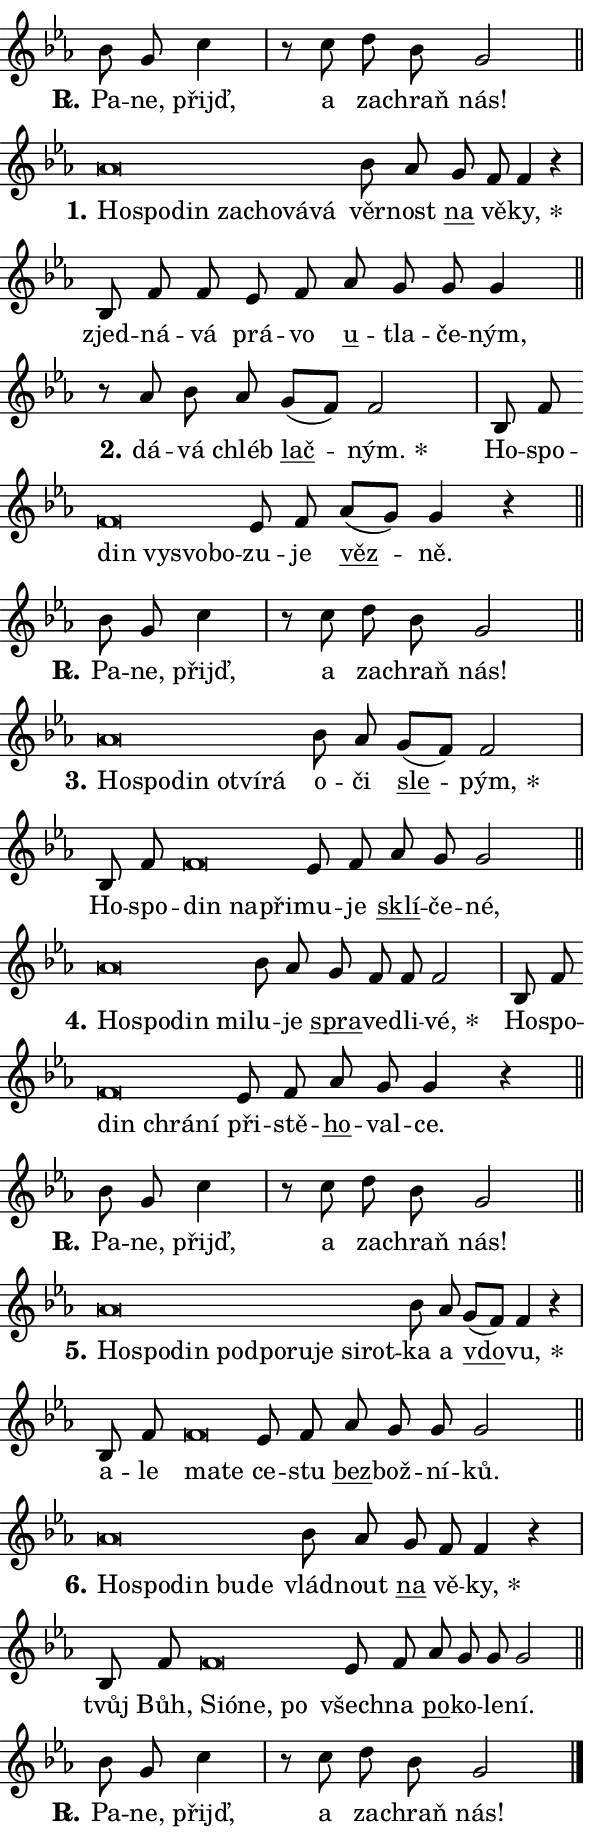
\version "2.24.0"
\header { tagline = "" }
\paper {
  indent = 0\cm
  top-margin = 0\cm
  right-margin = 0.13\cm % to fit lyric hyphens
  bottom-margin = 0\cm
  left-margin = 0\cm
  paper-width = 10\cm
  page-breaking = #ly:one-page-breaking
  system-system-spacing.basic-distance = #11
  score-system-spacing.basic-distance = #11
  ragged-last = ##f
}


%% Author: Thomas Morley
%% https://lists.gnu.org/archive/html/lilypond-user/2020-05/msg00002.html
#(define (line-position grob)
"Returns position of @var[grob} in current system:
   @code{'start}, if at first time-step
   @code{'end}, if at last time-step
   @code{'middle} otherwise
"
  (let* ((col (ly:item-get-column grob))
         (ln (ly:grob-object col 'left-neighbor))
         (rn (ly:grob-object col 'right-neighbor))
         (col-to-check-left (if (ly:grob? ln) ln col))
         (col-to-check-right (if (ly:grob? rn) rn col))
         (break-dir-left
           (and
             (ly:grob-property col-to-check-left 'non-musical #f)
             (ly:item-break-dir col-to-check-left)))
         (break-dir-right
           (and
             (ly:grob-property col-to-check-right 'non-musical #f)
             (ly:item-break-dir col-to-check-right))))
        (cond ((eqv? 1 break-dir-left) 'start)
              ((eqv? -1 break-dir-right) 'end)
              (else 'middle))))

#(define (tranparent-at-line-position vctor)
  (lambda (grob)
  "Relying on @code{line-position} select the relevant enry from @var{vctor}.
Used to determine transparency,"
    (case (line-position grob)
      ((end) (not (vector-ref vctor 0)))
      ((middle) (not (vector-ref vctor 1)))
      ((start) (not (vector-ref vctor 2))))))

noteHeadBreakVisibility =
#(define-music-function (break-visibility)(vector?)
"Makes @code{NoteHead}s transparent relying on @var{break-visibility}"
#{
  \override NoteHead.transparent =
    #(tranparent-at-line-position break-visibility)
#})

#(define delete-ledgers-for-transparent-note-heads
  (lambda (grob)
    "Reads whether a @code{NoteHead} is transparent.
If so this @code{NoteHead} is removed from @code{'note-heads} from
@var{grob}, which is supposed to be @code{LedgerLineSpanner}.
As a result ledgers are not printed for this @code{NoteHead}"
    (let* ((nhds-array (ly:grob-object grob 'note-heads))
           (nhds-list
             (if (ly:grob-array? nhds-array)
                 (ly:grob-array->list nhds-array)
                 '()))
           ;; Relies on the transparent-property being done before
           ;; Staff.LedgerLineSpanner.after-line-breaking is executed.
           ;; This is fragile ...
           (to-keep
             (remove
               (lambda (nhd)
                 (ly:grob-property nhd 'transparent #f))
               nhds-list)))
      ;; TODO find a better method to iterate over grob-arrays, similiar
      ;; to filter/remove etc for lists
      ;; For now rebuilt from scratch
      (set! (ly:grob-object grob 'note-heads)  '())
      (for-each
        (lambda (nhd)
          (ly:pointer-group-interface::add-grob grob 'note-heads nhd))
        to-keep))))

squashNotes = {
  \override NoteHead.X-extent = #'(-0.2 . 0.2)
  \override NoteHead.Y-extent = #'(-0.75 . 0)
  \override NoteHead.stencil =
    #(lambda (grob)
       (let ((pos (ly:grob-property grob 'staff-position)))
         (begin
           (if (< pos -7) (display "ERROR: Lower brevis then expected\n") (display ""))
           (if (<= pos -6) ly:text-interface::print ly:note-head::print))))
}
unSquashNotes = {
  \revert NoteHead.X-extent
  \revert NoteHead.Y-extent
  \revert NoteHead.stencil
}

hideNotes = \noteHeadBreakVisibility #begin-of-line-visible
unHideNotes = \noteHeadBreakVisibility #all-visible

% work-around for resetting accidentals
% https://lilypond.org/doc/v2.23/Documentation/notation/displaying-rhythms#unmetered-music
cadenzaMeasure = {
  \cadenzaOff
  \partial 1024 s1024
  \cadenzaOn
}

#(define-markup-command (accent layout props text) (markup?)
  "Underline accented syllable"
  (interpret-markup layout props
    #{\markup \override #'(offset . 4.3) \underline { #text }#}))

responsum = \markup \concat {
  "R" \hspace #-1.05 \path #0.1 #'((moveto 0 0.07) (lineto 0.9 0.8)) \hspace #0.05 "."
}

spaceSize = #0.6828661417322834 % exact space size for TeX Gyre Schola

\layout {
  \context {
    \Staff
    \remove "Time_signature_engraver"
    \override LedgerLineSpanner.after-line-breaking = #delete-ledgers-for-transparent-note-heads
  }
  \context {
    \Lyrics {
      \override LyricSpace.minimum-distance = \spaceSize
      \override LyricText.font-name = #"TeX Gyre Schola"
      \override LyricText.font-size = 1
      \override StanzaNumber.font-name = #"TeX Gyre Schola Bold"
      \override StanzaNumber.font-size = 1
    }
  }
  \context {
    \Score 
    \override NoteHead.text =
      #(lambda (grob) 
        (let ((pos (ly:grob-property grob 'staff-position)))
          #{\markup {
            \combine
              \halign #-0.55 \raise #(if (= pos -6) 0 0.5) \override #'(thickness . 2) \draw-line #'(3.2 . 0)
              \musicglyph "noteheads.sM1"
          }#}))
  }
}

% magnetic-lyrics.ily
%
%   written by
%     Jean Abou Samra <jean@abou-samra.fr>
%     Werner Lemberg <wl@gnu.org>
%
%   adapted by
%     Jiri Hon <jiri.hon@gmail.com>
%
% Version 2022-Apr-15

% https://www.mail-archive.com/lilypond-user@gnu.org/msg149350.html

#(define (Left_hyphen_pointer_engraver context)
   "Collect syllable-hyphen-syllable occurrences in lyrics and store
them in properties.  This engraver only looks to the left.  For
example, if the lyrics input is @code{foo -- bar}, it does the
following.

@itemize @bullet
@item
Set the @code{text} property of the @code{LyricHyphen} grob between
@q{foo} and @q{bar} to @code{foo}.

@item
Set the @code{left-hyphen} property of the @code{LyricText} grob with
text @q{foo} to the @code{LyricHyphen} grob between @q{foo} and
@q{bar}.
@end itemize

Use this auxiliary engraver in combination with the
@code{lyric-@/text::@/apply-@/magnetic-@/offset!} hook."
   (let ((hyphen #f)
         (text #f))
     (make-engraver
      (acknowledgers
       ((lyric-syllable-interface engraver grob source-engraver)
        (set! text grob)))
      (end-acknowledgers
       ((lyric-hyphen-interface engraver grob source-engraver)
        ;(when (not (grob::has-interface grob 'lyric-space-interface))
          (set! hyphen grob)));)
      ((stop-translation-timestep engraver)
       (when (and text hyphen)
         (ly:grob-set-object! text 'left-hyphen hyphen))
       (set! text #f)
       (set! hyphen #f)))))

#(define (lyric-text::apply-magnetic-offset! grob)
   "If the space between two syllables is less than the value in
property @code{LyricText@/.details@/.squash-threshold}, move the right
syllable to the left so that it gets concatenated with the left
syllable.

Use this function as a hook for
@code{LyricText@/.after-@/line-@/breaking} if the
@code{Left_@/hyphen_@/pointer_@/engraver} is active."
   (let ((hyphen (ly:grob-object grob 'left-hyphen #f)))
     (when hyphen
       (let ((left-text (ly:spanner-bound hyphen LEFT)))
         (when (grob::has-interface left-text 'lyric-syllable-interface)
           (let* ((common (ly:grob-common-refpoint grob left-text X))
                  (this-x-ext (ly:grob-extent grob common X))
                  (left-x-ext
                   (begin
                     ;; Trigger magnetism for left-text.
                     (ly:grob-property left-text 'after-line-breaking)
                     (ly:grob-extent left-text common X)))
                  ;; `delta` is the gap width between two syllables.
                  (delta (- (interval-start this-x-ext)
                            (interval-end left-x-ext)))
                  (details (ly:grob-property grob 'details))
                  (threshold (assoc-get 'squash-threshold details 0.2)))
             (when (< delta threshold)
               (let* (;; We have to manipulate the input text so that
                      ;; ligatures crossing syllable boundaries are not
                      ;; disabled.  For languages based on the Latin
                      ;; script this is essentially a beautification.
                      ;; However, for non-Western scripts it can be a
                      ;; necessity.
                      (lt (ly:grob-property left-text 'text))
                      (rt (ly:grob-property grob 'text))
                      (is-space (grob::has-interface hyphen 'lyric-space-interface))
                      (space (if is-space " " ""))
                      (extra-delta (if is-space spaceSize 0))
                      ;; Append new syllable.
                      (ltrt-space (if (and (string? lt) (string? rt))
                                (string-append lt space rt)
                                (make-concat-markup (list lt space rt))))
                      ;; Right-align `ltrt` to the right side.
                      (ltrt-space-markup (grob-interpret-markup
                               grob
                               (make-translate-markup
                                (cons (interval-length this-x-ext) 0)
                                (make-right-align-markup ltrt-space)))))
                 (begin
                   ;; Don't print `left-text`.
                   (ly:grob-set-property! left-text 'stencil #f)
                   ;; Set text and stencil (which holds all collected
                   ;; syllables so far) and shift it to the left.
                   (ly:grob-set-property! grob 'text ltrt-space)
                   (ly:grob-set-property! grob 'stencil ltrt-space-markup)
                   (ly:grob-translate-axis! grob (- (- delta extra-delta)) X))))))))))


#(define (lyric-hyphen::displace-bounds-first grob)
   ;; Make very sure this callback isn't triggered too early.
   (let ((left (ly:spanner-bound grob LEFT))
         (right (ly:spanner-bound grob RIGHT)))
     (ly:grob-property left 'after-line-breaking)
     (ly:grob-property right 'after-line-breaking)
     (ly:lyric-hyphen::print grob)))

squashThreshold = #0.4

\layout {
  \context {
    \Lyrics
    \consists #Left_hyphen_pointer_engraver
    \override LyricText.after-line-breaking =
      #lyric-text::apply-magnetic-offset!
    \override LyricHyphen.stencil = #lyric-hyphen::displace-bounds-first
    \override LyricText.details.squash-threshold = \squashThreshold
    \override LyricHyphen.minimum-distance = 0
    \override LyricHyphen.minimum-length = \squashThreshold
  }
}

squashText = \override LyricText.details.squash-threshold = 9999
unSquashText = \override LyricText.details.squash-threshold = \squashThreshold

leftText = \override LyricText.self-alignment-X = #LEFT
unLeftText = \revert LyricText.self-alignment-X

starOffset = #(lambda (grob) 
                (let ((x_offset (ly:self-alignment-interface::aligned-on-x-parent grob)))
                  (if (= x_offset 0) 0 (+ x_offset 1.2))))

star = #(define-music-function (syllable)(string?)
"Append star separator at the end of a syllable"
#{
  \once \override LyricText.X-offset = #starOffset
  \lyricmode { \markup {
    #syllable
    \override #'((font-name . "TeX Gyre Schola Bold")) \hspace #0.2 \lower #0.65 \larger "*"
  } }
#})

starAccent = #(define-music-function (syllable)(string?)
"Append star separator at the end of a syllable and make accent"
#{
  \once \override LyricText.X-offset = #starOffset
  \lyricmode { \markup {
    \accent #syllable
    \override #'((font-name . "TeX Gyre Schola Bold")) \hspace #0.2 \lower #0.65 \larger "*"
  } }
#})

breath = #(define-music-function (syllable)(string?)
"Append breathing indicator at the end of a syllable"
#{
  \lyricmode { \markup { #syllable "+" } }
#})

optionalBreath = #(define-music-function (syllable)(string?)
"Append optional breathing indicator at the end of a syllable"
#{
  \lyricmode { \markup { #syllable "(+)" } }
#})


\score {
    <<
        \new Voice = "melody" { \cadenzaOn \key es \major \relative { bes'8 g c4 \cadenzaMeasure \bar "|" r8 c d bes g2 \cadenzaMeasure \bar "||" \break } }
        \new Lyrics \lyricsto "melody" { \lyricmode { \set stanza = \responsum
Pa -- ne, přijď, a za -- chraň nás! } }
    >>
    \layout {}
}

\score {
    <<
        \new Voice = "melody" { \cadenzaOn \key es \major \relative { \squashNotes as'\breve*1/16 \hideNotes \breve*1/16 \bar "" \breve*1/16 \bar "" \breve*1/16 \bar "" \breve*1/16 \bar "" \breve*1/16 \breve*1/16 \bar "" \unHideNotes \unSquashNotes bes8 as \bar "" g f f4 r \cadenzaMeasure \bar "|" bes,8 f' f es8 f \bar "" as g g g4 \cadenzaMeasure \bar "||" \break } }
        \new Lyrics \lyricsto "melody" { \lyricmode { \set stanza = "1."
\leftText Ho -- \squashText spo -- din za -- cho -- vá -- vá \unLeftText \unSquashText věr -- nost \markup \accent na vě -- \star ky, zjed -- ná -- vá prá -- vo \markup \accent u -- tla -- če -- ným, } }
    >>
    \layout {}
}

\score {
    <<
        \new Voice = "melody" { \cadenzaOn \key es \major \relative { r8 as' bes8 as \bar "" g[( f)] f2 \cadenzaMeasure \bar "|" bes,8 f' \bar "" \squashNotes f\breve*1/16 \hideNotes \breve*1/16 \bar "" \breve*1/16 \breve*1/16 \bar "" \unHideNotes \unSquashNotes es8 f \bar "" as[( g)] g4 r \cadenzaMeasure \bar "||" \break } }
        \new Lyrics \lyricsto "melody" { \lyricmode { \set stanza = "2."
dá -- vá chléb \markup \accent lač -- \star ným. Ho -- spo -- \leftText din \squashText vy -- svo -- bo -- \unLeftText \unSquashText zu -- je \markup \accent věz -- ně. } }
    >>
    \layout {}
}

\score {
    <<
        \new Voice = "melody" { \cadenzaOn \key es \major \relative { bes'8 g c4 \cadenzaMeasure \bar "|" r8 c d bes g2 \cadenzaMeasure \bar "||" \break } }
        \new Lyrics \lyricsto "melody" { \lyricmode { \set stanza = \responsum
Pa -- ne, přijď, a za -- chraň nás! } }
    >>
    \layout {}
}

\score {
    <<
        \new Voice = "melody" { \cadenzaOn \key es \major \relative { \squashNotes as'\breve*1/16 \hideNotes \breve*1/16 \bar "" \breve*1/16 \bar "" \breve*1/16 \bar "" \breve*1/16 \breve*1/16 \bar "" \unHideNotes \unSquashNotes bes8 as \bar "" g[( f)] f2 \cadenzaMeasure \bar "|" bes,8 f' \bar "" \squashNotes f\breve*1/16 \hideNotes \breve*1/16 \breve*1/16 \bar "" \unHideNotes \unSquashNotes es8 f \bar "" as g g2 \cadenzaMeasure \bar "||" \break } }
        \new Lyrics \lyricsto "melody" { \lyricmode { \set stanza = "3."
\leftText Ho -- \squashText spo -- din o -- tví -- rá \unLeftText \unSquashText o -- či \markup \accent sle -- \star pým, Ho -- spo -- \leftText din \squashText na -- při -- \unLeftText \unSquashText mu -- je \markup \accent sklí -- če -- né, } }
    >>
    \layout {}
}

\score {
    <<
        \new Voice = "melody" { \cadenzaOn \key es \major \relative { \squashNotes as'\breve*1/16 \hideNotes \breve*1/16 \bar "" \breve*1/16 \breve*1/16 \bar "" \unHideNotes \unSquashNotes bes8 as \bar "" g f f f2 \cadenzaMeasure \bar "|" bes,8 f' \bar "" \squashNotes f\breve*1/16 \hideNotes \breve*1/16 \breve*1/16 \bar "" \unHideNotes \unSquashNotes es8 f \bar "" as g g4 r \cadenzaMeasure \bar "||" \break } }
        \new Lyrics \lyricsto "melody" { \lyricmode { \set stanza = "4."
\leftText Ho -- \squashText spo -- din mi -- \unLeftText \unSquashText lu -- je \markup \accent spra -- ve -- dli -- \star vé, Ho -- spo -- \leftText din \squashText chrá -- ní \unLeftText \unSquashText při -- stě -- \markup \accent ho -- val -- ce. } }
    >>
    \layout {}
}

\score {
    <<
        \new Voice = "melody" { \cadenzaOn \key es \major \relative { bes'8 g c4 \cadenzaMeasure \bar "|" r8 c d bes g2 \cadenzaMeasure \bar "||" \break } }
        \new Lyrics \lyricsto "melody" { \lyricmode { \set stanza = \responsum
Pa -- ne, přijď, a za -- chraň nás! } }
    >>
    \layout {}
}

\score {
    <<
        \new Voice = "melody" { \cadenzaOn \key es \major \relative { \squashNotes as'\breve*1/16 \hideNotes \breve*1/16 \bar "" \breve*1/16 \bar "" \breve*1/16 \bar "" \breve*1/16 \bar "" \breve*1/16 \bar "" \breve*1/16 \bar "" \breve*1/16 \breve*1/16 \bar "" \unHideNotes \unSquashNotes bes8 as \bar "" g[( f)] f4 r \cadenzaMeasure \bar "|" bes,8 f' \bar "" \squashNotes f\breve*1/16 \hideNotes \breve*1/16 \bar "" \unHideNotes \unSquashNotes es8 f \bar "" as g g g2 \cadenzaMeasure \bar "||" \break } }
        \new Lyrics \lyricsto "melody" { \lyricmode { \set stanza = "5."
\leftText Ho -- \squashText spo -- din pod -- po -- ru -- je si -- rot -- \unLeftText \unSquashText ka a \markup \accent vdo -- \star vu, a -- le \leftText ma -- \squashText te \unLeftText \unSquashText ce -- stu \markup \accent bez -- bož -- ní -- ků. } }
    >>
    \layout {}
}

\score {
    <<
        \new Voice = "melody" { \cadenzaOn \key es \major \relative { \squashNotes as'\breve*1/16 \hideNotes \breve*1/16 \bar "" \breve*1/16 \bar "" \breve*1/16 \breve*1/16 \bar "" \unHideNotes \unSquashNotes bes8 as \bar "" g f f4 r \cadenzaMeasure \bar "|" bes,8 f' \bar "" \squashNotes f\breve*1/16 \hideNotes \breve*1/16 \bar "" \breve*1/16 \breve*1/16 \bar "" \unHideNotes \unSquashNotes es8 f \bar "" as g g g2 \cadenzaMeasure \bar "||" \break } }
        \new Lyrics \lyricsto "melody" { \lyricmode { \set stanza = "6."
\leftText Ho -- \squashText spo -- din bu -- de \unLeftText \unSquashText vlád -- nout \markup \accent na vě -- \star ky, tvůj Bůh, \leftText Si -- \squashText ó -- ne, po \unLeftText \unSquashText všech -- na \markup \accent po -- ko -- le -- ní. } }
    >>
    \layout {}
}

\score {
    <<
        \new Voice = "melody" { \cadenzaOn \key es \major \relative { bes'8 g c4 \cadenzaMeasure \bar "|" r8 c d bes g2 \cadenzaMeasure \bar "||" \break } \bar "|." }
        \new Lyrics \lyricsto "melody" { \lyricmode { \set stanza = \responsum
Pa -- ne, přijď, a za -- chraň nás! } }
    >>
    \layout {}
}
